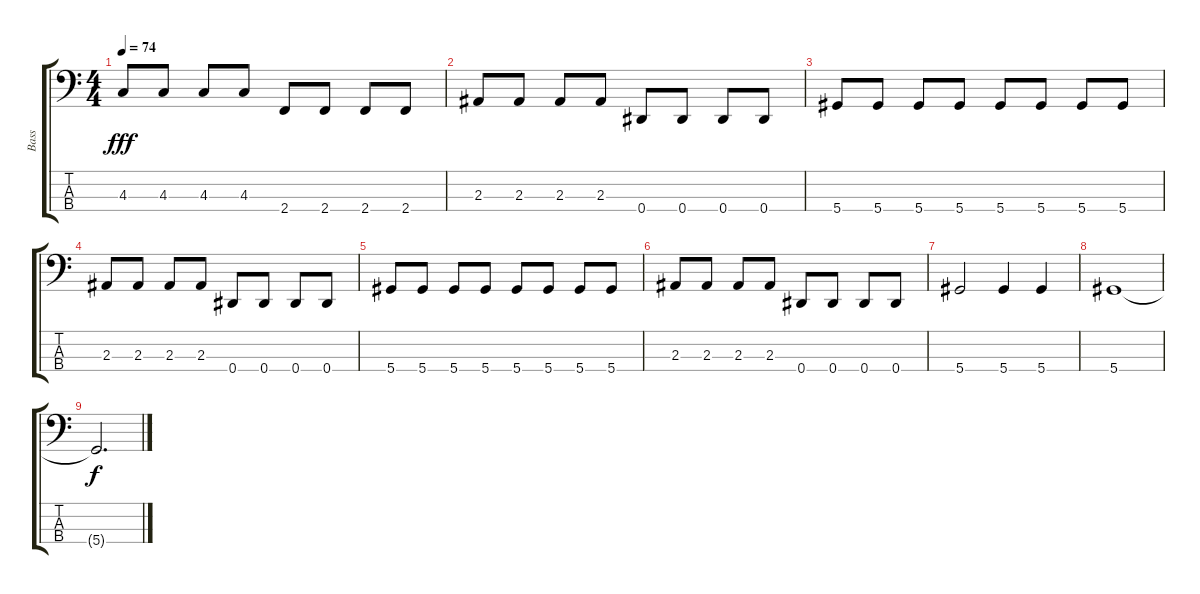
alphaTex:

\track ("Bass" "Bass") {instrument electricbassfinger}
\staff {score tabs}
\tuning (Gb2 Db2 Ab1 Eb1) {hide}
\ts (4 4)
\tempo 74
\clef f4
\ks c
4.3.8{dy fff} 4.3.8 4.3.8 4.3.8 2.4.8 2.4.8 2.4.8 2.4.8 |
2.3.8 2.3.8 2.3.8 2.3.8 0.4.8 0.4.8 0.4.8 0.4.8 |
5.4.8 5.4.8 5.4.8 5.4.8 5.4.8 5.4.8 5.4.8 5.4.8 |
2.3.8 2.3.8 2.3.8 2.3.8 0.4.8 0.4.8 0.4.8 0.4.8 |
5.4.8 5.4.8 5.4.8 5.4.8 5.4.8 5.4.8 5.4.8 5.4.8 |
2.3.8 2.3.8 2.3.8 2.3.8 0.4.8 0.4.8 0.4.8 0.4.8 |
5.4.2 5.4.4 5.4.4 |
5.4.1 |
5.4{t}.2{d dy f}
